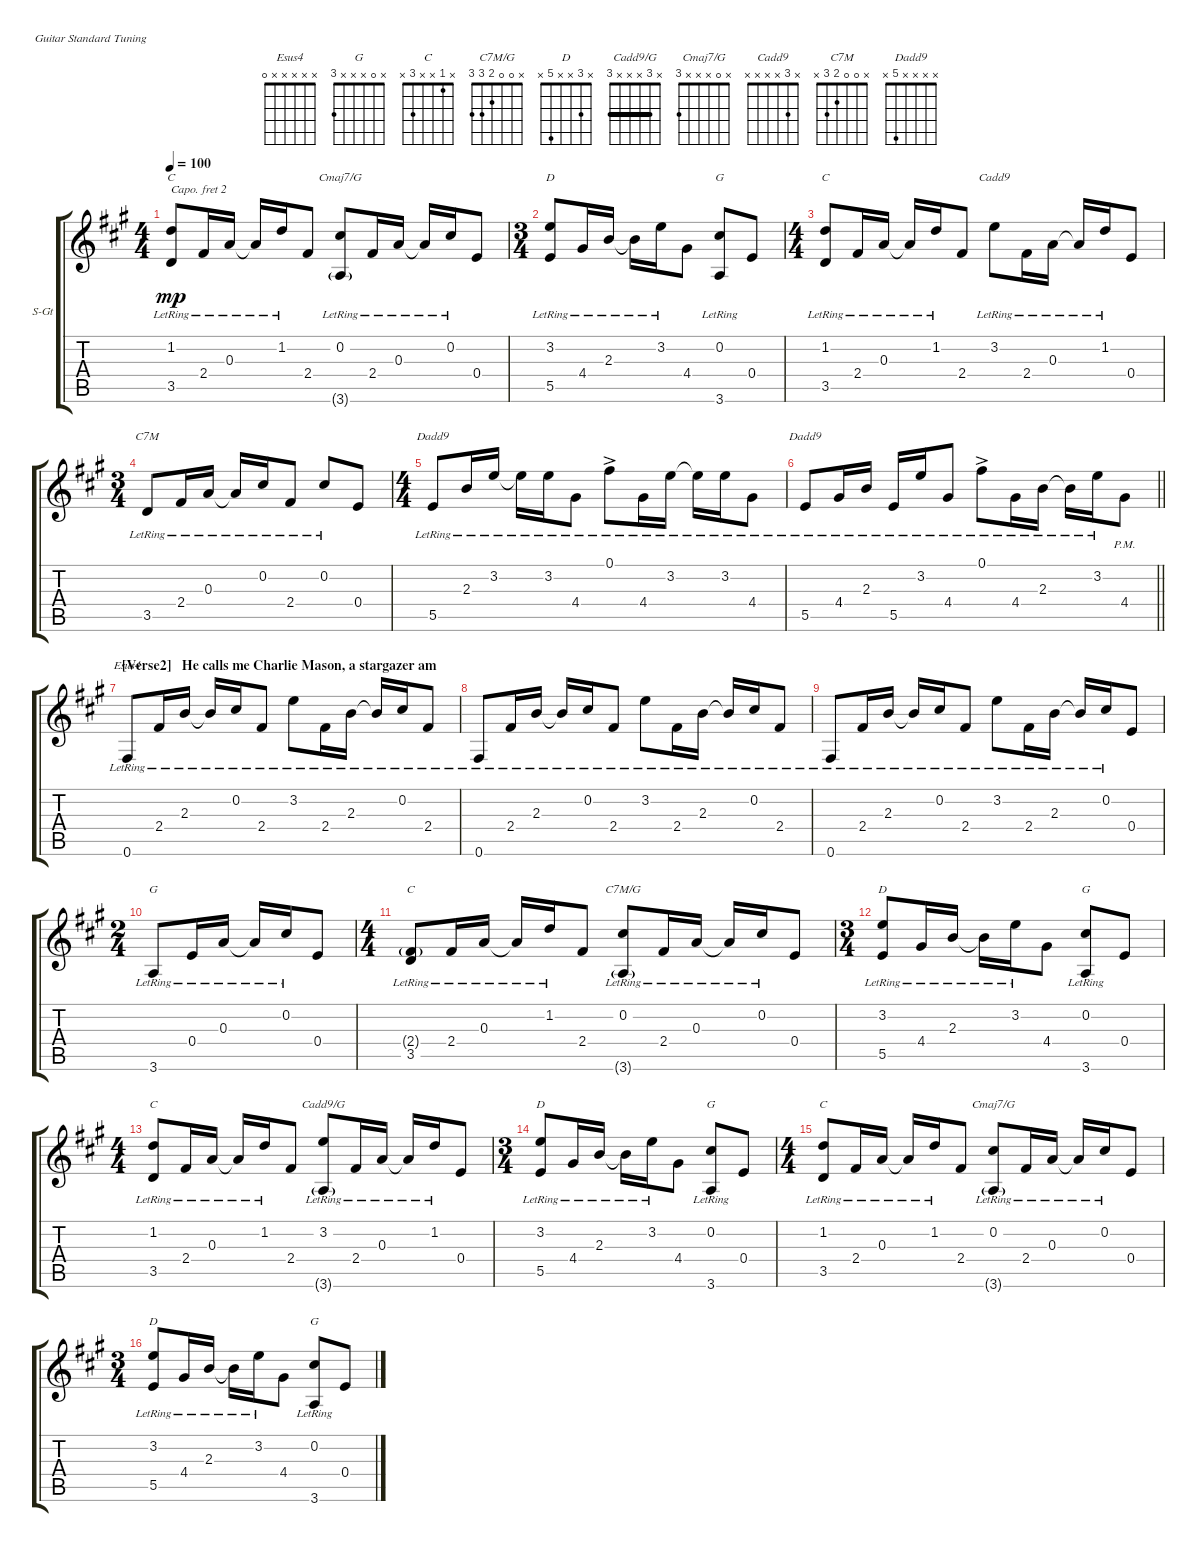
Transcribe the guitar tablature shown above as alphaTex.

\bracketExtendMode groupsimilarinstruments
\firstSystemTrackNameOrientation horizontal
\otherSystemsTrackNameOrientation horizontal
\track ("Acoustic Guitar (capo 2nd)" "S-Gt") {instrument acousticguitarsteel}
\staff {score tabs}
\capo 2
\tuning (E4 B3 G3 D3 A2 E2)
\chord ("Esus4" x x x x x 0)
\chord ("G" x x x x x 3)
\chord ("C" x x x x 3 x)
\chord ("C7M/G" x 0 0 2 3 3)
\chord ("D" x 3 x x 5 x)
\chord ("G" x 0 x x x 3)
\chord ("C" x 1 x x 3 x)
\chord ("Cadd9/G" x 3 x x x 3) {barre 3}
\chord ("Cmaj7/G" x 0 x x x 3)
\chord ("Cadd9" x 3 x x x x)
\chord ("C7M" x 0 0 2 3 x)
\chord ("Dadd9" x x x x 5 x)
\ts (4 4)
\tempo 100
\clef g2
\ks f#minor
(1.2{lr} 3.5{lr}).8{ch "C" dy mp} 2.4{lr}.16 0.3{lr}.16 0.3{lr t}.16 1.2{lr}.16 2.4.8 (0.2{lr} 3.6{g lr}).8{ch "Cmaj7/G"} 2.4{lr}.16 0.3{lr}.16 0.3{lr t}.16 0.2{lr}.16 0.4.8 |
\ts (3 4)
(3.2{lr} 5.5{lr}).8{ch "D"} 4.4{lr}.16 2.3{lr}.16 2.3{lr t}.16 3.2{lr}.16 4.4.8 (0.2{lr} 3.6{lr}).8{ch "G"} 0.4.8 |
\ts (4 4)
(1.2{lr} 3.5{lr}).8{ch "C"} 2.4{lr}.16 0.3{lr}.16 0.3{lr t}.16 1.2{lr}.16 2.4.8 3.2{lr}.8{ch "Cadd9"} 2.4{lr}.16 0.3{lr}.16 0.3{lr t}.16 1.2{lr}.16 0.4.8 |
\ts (3 4)
3.5{lr}.8{ch "C7M"} 2.4{lr}.16 0.3{lr}.16 0.3{lr t}.16 0.2{lr}.16 2.4{lr}.8 0.2{lr}.8 0.4.8 |
\ts (4 4)
5.5{lr}.8{ch "Dadd9"} 2.3{lr}.16 3.2{lr}.16 3.2{lr t}.16 3.2{lr}.16 4.4{lr}.8 0.1{ac lr}.8 4.4{lr}.16 3.2{lr}.16 3.2{lr t}.16 3.2{lr}.16 4.4{lr}.8 |
\barLineRight lightlight
5.5{lr}.8{ch "Dadd9"} 4.4{lr}.16 2.3{lr}.16 5.5{lr}.16 3.2{lr}.16 4.4{lr}.8 0.1{ac lr}.8 4.4{lr}.16 2.3{lr}.16 2.3{lr t}.16 3.2{lr}.16 4.4{pm}.8 |
\section ("" "[Verse2]   He calls me Charlie Mason, a stargazer am ")
0.6{lr}.8{ch "Esus4"} 2.4{lr}.16 2.3{lr}.16 2.3{lr t}.16 0.2{lr}.16 2.4{lr}.8 3.2{lr}.8 2.4{lr}.16 2.3{lr}.16 2.3{lr t}.16 0.2{lr}.16 2.4{lr}.8 |
0.6{lr}.8 2.4{lr}.16 2.3{lr}.16 2.3{lr t}.16 0.2{lr}.16 2.4{lr}.8 3.2{lr}.8 2.4{lr}.16 2.3{lr}.16 2.3{lr t}.16 0.2{lr}.16 2.4{lr}.8 |
0.6{lr}.8 2.4{lr}.16 2.3{lr}.16 2.3{lr t}.16 0.2{lr}.16 2.4{lr}.8 3.2{lr}.8 2.4{lr}.16 2.3{lr}.16 2.3{lr t}.16 0.2{lr}.16 0.4.8 |
\ts (2 4)
3.6{lr}.8{ch "G"} 0.4{lr}.16 0.3{lr}.16 0.3{lr t}.16 0.2{lr}.16 0.4.8 |
\ts (4 4)
(2.4{g lr} 3.5).8{ch "C"} 2.4{lr}.16 0.3{lr}.16 0.3{lr t}.16 1.2{lr}.16 2.4.8 (0.2{lr} 3.6{g lr}).8{ch "C7M/G"} 2.4{lr}.16 0.3{lr}.16 0.3{lr t}.16 0.2{lr}.16 0.4.8 |
\ts (3 4)
(3.2{lr} 5.5{lr}).8{ch "D"} 4.4{lr}.16 2.3{lr}.16 2.3{lr t}.16 3.2{lr}.16 4.4.8 (0.2{lr} 3.6{lr}).8{ch "G"} 0.4.8 |
\ts (4 4)
(1.2{lr} 3.5{lr}).8{ch "C"} 2.4{lr}.16 0.3{lr}.16 0.3{lr t}.16 1.2{lr}.16 2.4.8 (3.2{lr} 3.6{g lr}).8{ch "Cadd9/G"} 2.4{lr}.16 0.3{lr}.16 0.3{lr t}.16 1.2{lr}.16 0.4.8 |
\ts (3 4)
(3.2{lr} 5.5{lr}).8{ch "D"} 4.4{lr}.16 2.3{lr}.16 2.3{lr t}.16 3.2{lr}.16 4.4.8 (0.2{lr} 3.6{lr}).8{ch "G"} 0.4.8 |
\ts (4 4)
(1.2{lr} 3.5{lr}).8{ch "C"} 2.4{lr}.16 0.3{lr}.16 0.3{lr t}.16 1.2{lr}.16 2.4.8 (0.2{lr} 3.6{g lr}).8{ch "Cmaj7/G"} 2.4{lr}.16 0.3{lr}.16 0.3{lr t}.16 0.2{lr}.16 0.4.8 |
\ts (3 4)
(3.2{lr} 5.5{lr}).8{ch "D"} 4.4{lr}.16 2.3{lr}.16 2.3{lr t}.16 3.2{lr}.16 4.4.8 (0.2{lr} 3.6{lr}).8{ch "G"} 0.4.8
